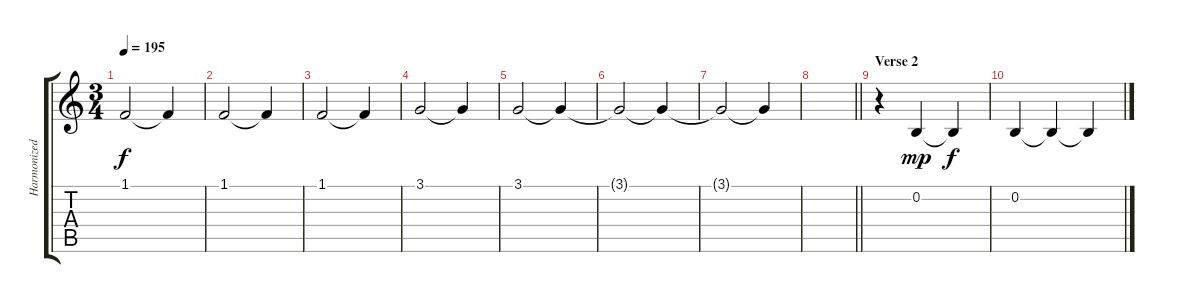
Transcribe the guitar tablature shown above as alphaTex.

\track ("Harmonized Voice" "Harmonized") {instrument lead2sawtooth}
\staff {score tabs}
\tuning (E4 B3 G3 D3 A2 E2) {hide}
\ts (3 4)
\tempo 195
\clef g2
\ks c
1.1.2{dy f volume 13} 1.1{t}.4 |
1.1.2 1.1{t}.4 |
1.1.2 1.1{t}.4 |
3.1.2 3.1{t}.4 |
3.1.2 3.1{t}.4 |
3.1{t}.2{volume 5} 3.1{t}.4 |
3.1{t}.2 3.1{t}.4 |
\barLineRight lightlight
|
\section ("" "Verse 2")
r.4{volume 13} 0.2.4{dy mp} 0.2{t}.4{dy f} |
0.2.4 0.2{t}.4 0.2{t}.4
